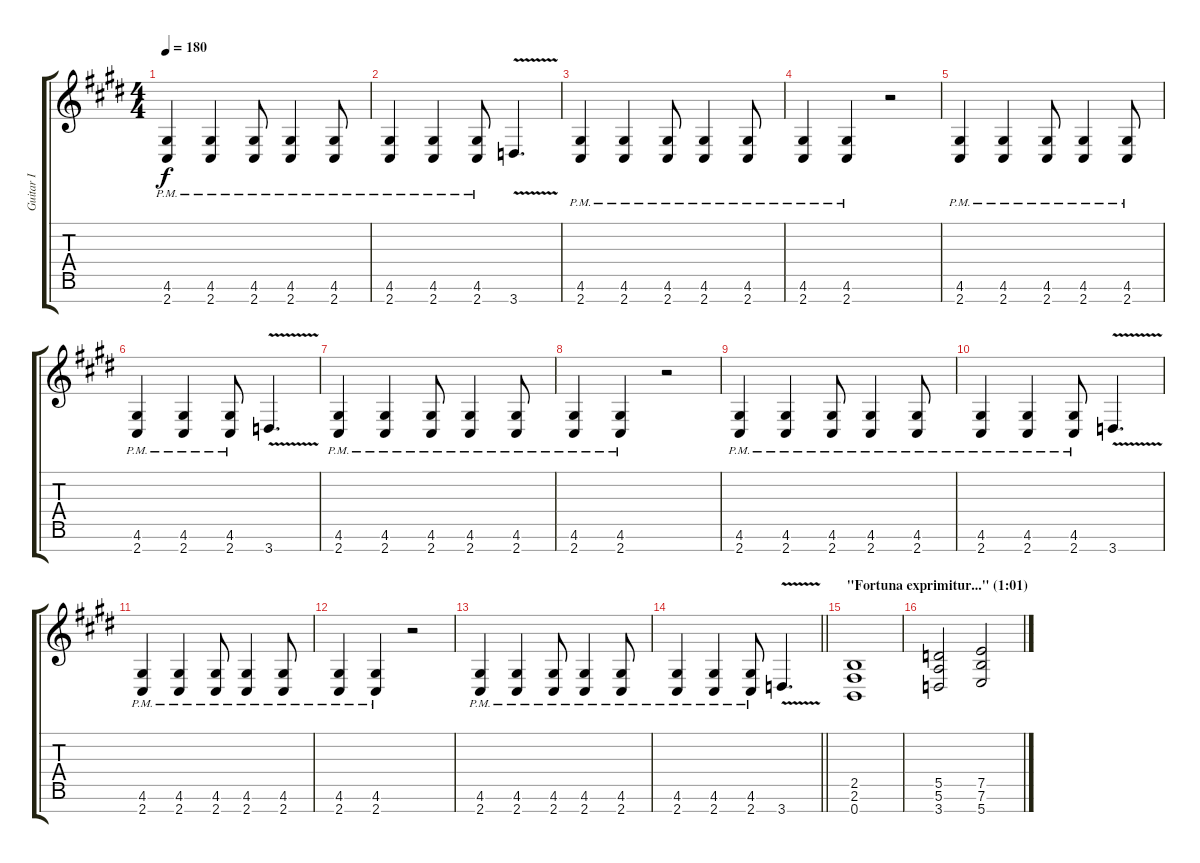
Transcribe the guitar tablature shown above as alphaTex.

\track ("Guitar I" "Guitar I") {instrument distortionguitar}
\staff {score tabs}
\tuning (E4 B3 G3 D3 A2 E2 B1) {hide}
\ts (4 4)
\tempo 180
\clef g2
\ks c#minor
(4.6{pm} 2.7{pm}).4{dy f} (4.6{pm} 2.7{pm}).4 (4.6{pm} 2.7{pm}).8 (4.6{pm} 2.7{pm}).4 (4.6{pm} 2.7{pm}).8 |
(4.6{pm} 2.7{pm}).4 (4.6{pm} 2.7{pm}).4 (4.6{pm} 2.7{pm}).8 3.7{v}.4{d} |
(4.6{pm} 2.7{pm}).4 (4.6{pm} 2.7{pm}).4 (4.6{pm} 2.7{pm}).8 (4.6{pm} 2.7{pm}).4 (4.6{pm} 2.7{pm}).8 |
(4.6{pm} 2.7{pm}).4 (4.6{pm} 2.7{pm}).4 r.2 |
(4.6{pm} 2.7{pm}).4 (4.6{pm} 2.7{pm}).4 (4.6{pm} 2.7{pm}).8 (4.6{pm} 2.7{pm}).4 (4.6{pm} 2.7{pm}).8 |
(4.6{pm} 2.7{pm}).4 (4.6{pm} 2.7{pm}).4 (4.6{pm} 2.7{pm}).8 3.7{v}.4{d} |
(4.6{pm} 2.7{pm}).4 (4.6{pm} 2.7{pm}).4 (4.6{pm} 2.7{pm}).8 (4.6{pm} 2.7{pm}).4 (4.6{pm} 2.7{pm}).8 |
(4.6{pm} 2.7{pm}).4 (4.6{pm} 2.7{pm}).4 r.2 |
(4.6{pm} 2.7{pm}).4 (4.6{pm} 2.7{pm}).4 (4.6{pm} 2.7{pm}).8 (4.6{pm} 2.7{pm}).4 (4.6{pm} 2.7{pm}).8 |
(4.6{pm} 2.7{pm}).4 (4.6{pm} 2.7{pm}).4 (4.6{pm} 2.7{pm}).8 3.7{v}.4{d} |
(4.6{pm} 2.7{pm}).4 (4.6{pm} 2.7{pm}).4 (4.6{pm} 2.7{pm}).8 (4.6{pm} 2.7{pm}).4 (4.6{pm} 2.7{pm}).8 |
(4.6{pm} 2.7{pm}).4 (4.6{pm} 2.7{pm}).4 r.2 |
(4.6{pm} 2.7{pm}).4 (4.6{pm} 2.7{pm}).4 (4.6{pm} 2.7{pm}).8 (4.6{pm} 2.7{pm}).4 (4.6{pm} 2.7{pm}).8 |
\barLineRight lightlight
(4.6{pm} 2.7{pm}).4 (4.6{pm} 2.7{pm}).4 (4.6{pm} 2.7{pm}).8 3.7{v}.4{d} |
\section ("" "\"Fortuna exprimitur...\" (1:01)")
(2.5 2.6 0.7).1 |
(5.5 5.6 3.7).2 (7.5 7.6 5.7).2
